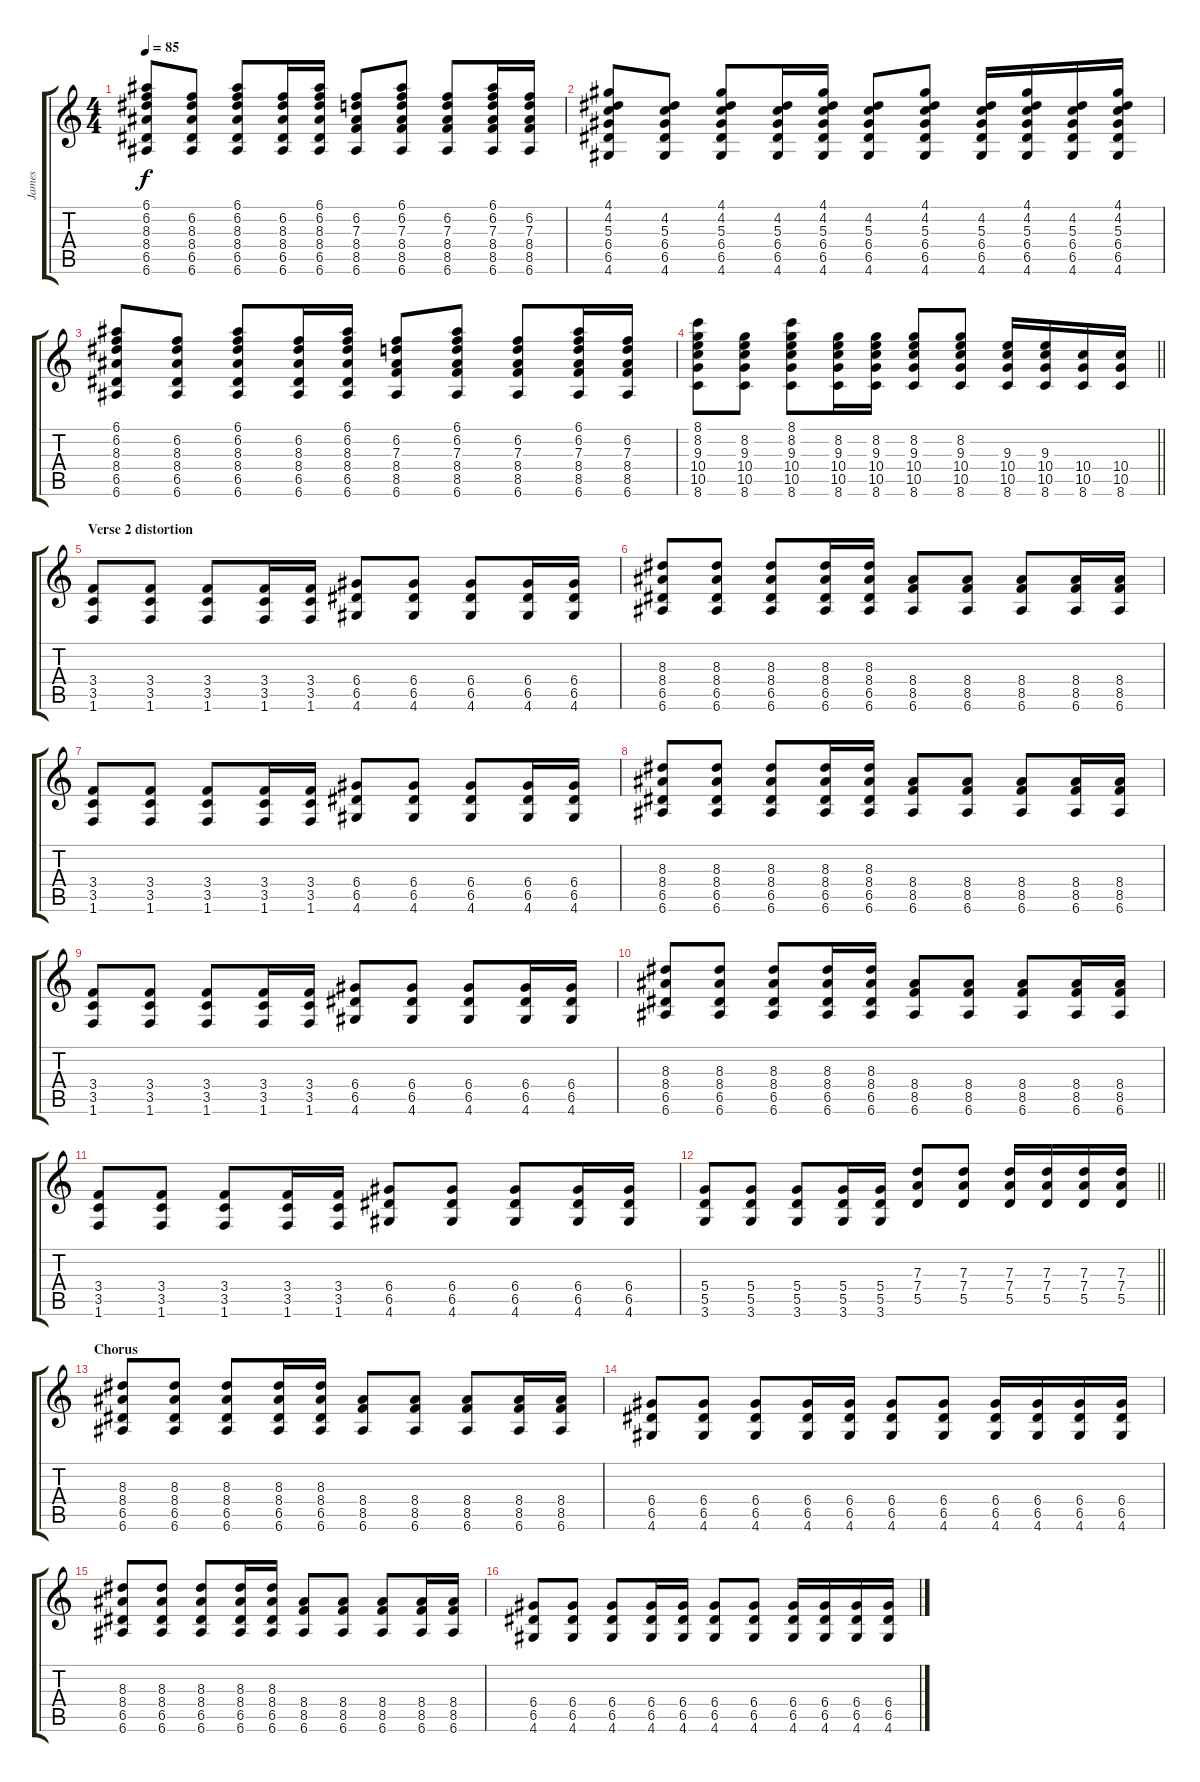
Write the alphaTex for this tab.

\track ("James" "James") {instrument overdrivenguitar}
\staff {score tabs}
\tuning (E4 B3 G3 D3 A2 E2) {hide}
\ts (4 4)
\tempo 85
\clef g2
\ks c
(6.1 6.2 8.3 8.4 6.5 6.6).8{dy f} (6.2 8.3 8.4 6.5 6.6).8 (6.1 6.2 8.3 8.4 6.5 6.6).8 (6.2 8.3 8.4 6.5 6.6).16 (6.1 6.2 8.3 8.4 6.5 6.6).16 (6.2 7.3 8.4 8.5 6.6).8 (6.1 6.2 7.3 8.4 8.5 6.6).8 (6.2 7.3 8.4 8.5 6.6).8 (6.1 6.2 7.3 8.4 8.5 6.6).16 (6.2 7.3 8.4 8.5 6.6).16 |
(4.1 4.2 5.3 6.4 6.5 4.6).8 (4.2 5.3 6.4 6.5 4.6).8 (4.1 4.2 5.3 6.4 6.5 4.6).8 (4.2 5.3 6.4 6.5 4.6).16 (4.1 4.2 5.3 6.4 6.5 4.6).16 (4.2 5.3 6.4 6.5 4.6).8 (4.1 4.2 5.3 6.4 6.5 4.6).8 (4.2 5.3 6.4 6.5 4.6).16 (4.1 4.2 5.3 6.4 6.5 4.6).16 (4.2 5.3 6.4 6.5 4.6).16 (4.1 4.2 5.3 6.4 6.5 4.6).16 |
(6.1 6.2 8.3 8.4 6.5 6.6).8 (6.2 8.3 8.4 6.5 6.6).8 (6.1 6.2 8.3 8.4 6.5 6.6).8 (6.2 8.3 8.4 6.5 6.6).16 (6.1 6.2 8.3 8.4 6.5 6.6).16 (6.2 7.3 8.4 8.5 6.6).8 (6.1 6.2 7.3 8.4 8.5 6.6).8 (6.2 7.3 8.4 8.5 6.6).8 (6.1 6.2 7.3 8.4 8.5 6.6).16 (6.2 7.3 8.4 8.5 6.6).16 |
\barLineRight lightlight
(8.1 8.2 9.3 10.4 10.5 8.6).8 (8.2 9.3 10.4 10.5 8.6).8 (8.1 8.2 9.3 10.4 10.5 8.6).8 (8.2 9.3 10.4 10.5 8.6).16 (8.2 9.3 10.4 10.5 8.6).16 (8.2 9.3 10.4 10.5 8.6).8 (8.2 9.3 10.4 10.5 8.6).8 (9.3 10.4 10.5 8.6).16 (9.3 10.4 10.5 8.6).16 (10.4 10.5 8.6).16 (10.4 10.5 8.6).16 |
\section ("" "Verse 2 distortion")
(3.4 3.5 1.6).8{volume 14 instrument overdrivenguitar} (3.4 3.5 1.6).8 (3.4 3.5 1.6).8 (3.4 3.5 1.6).16 (3.4 3.5 1.6).16 (6.4 6.5 4.6).8 (6.4 6.5 4.6).8 (6.4 6.5 4.6).8 (6.4 6.5 4.6).16 (6.4 6.5 4.6).16 |
(8.3 8.4 6.5 6.6).8 (8.3 8.4 6.5 6.6).8 (8.3 8.4 6.5 6.6).8 (8.3 8.4 6.5 6.6).16 (8.3 8.4 6.5 6.6).16 (8.4 8.5 6.6).8 (8.4 8.5 6.6).8 (8.4 8.5 6.6).8 (8.4 8.5 6.6).16 (8.4 8.5 6.6).16 |
(3.4 3.5 1.6).8 (3.4 3.5 1.6).8 (3.4 3.5 1.6).8 (3.4 3.5 1.6).16 (3.4 3.5 1.6).16 (6.4 6.5 4.6).8 (6.4 6.5 4.6).8 (6.4 6.5 4.6).8 (6.4 6.5 4.6).16 (6.4 6.5 4.6).16 |
(8.3 8.4 6.5 6.6).8 (8.3 8.4 6.5 6.6).8 (8.3 8.4 6.5 6.6).8 (8.3 8.4 6.5 6.6).16 (8.3 8.4 6.5 6.6).16 (8.4 8.5 6.6).8 (8.4 8.5 6.6).8 (8.4 8.5 6.6).8 (8.4 8.5 6.6).16 (8.4 8.5 6.6).16 |
(3.4 3.5 1.6).8 (3.4 3.5 1.6).8 (3.4 3.5 1.6).8 (3.4 3.5 1.6).16 (3.4 3.5 1.6).16 (6.4 6.5 4.6).8 (6.4 6.5 4.6).8 (6.4 6.5 4.6).8 (6.4 6.5 4.6).16 (6.4 6.5 4.6).16 |
(8.3 8.4 6.5 6.6).8 (8.3 8.4 6.5 6.6).8 (8.3 8.4 6.5 6.6).8 (8.3 8.4 6.5 6.6).16 (8.3 8.4 6.5 6.6).16 (8.4 8.5 6.6).8 (8.4 8.5 6.6).8 (8.4 8.5 6.6).8 (8.4 8.5 6.6).16 (8.4 8.5 6.6).16 |
(3.4 3.5 1.6).8 (3.4 3.5 1.6).8 (3.4 3.5 1.6).8 (3.4 3.5 1.6).16 (3.4 3.5 1.6).16 (6.4 6.5 4.6).8 (6.4 6.5 4.6).8 (6.4 6.5 4.6).8 (6.4 6.5 4.6).16 (6.4 6.5 4.6).16 |
\barLineRight lightlight
(5.4 5.5 3.6).8 (5.4 5.5 3.6).8 (5.4 5.5 3.6).8 (5.4 5.5 3.6).16 (5.4 5.5 3.6).16 (7.3 7.4 5.5).8 (7.3 7.4 5.5).8 (7.3 7.4 5.5).16 (7.3 7.4 5.5).16 (7.3 7.4 5.5).16 (7.3 7.4 5.5).16 |
\section ("" "Chorus")
(8.3 8.4 6.5 6.6).8 (8.3 8.4 6.5 6.6).8 (8.3 8.4 6.5 6.6).8 (8.3 8.4 6.5 6.6).16 (8.3 8.4 6.5 6.6).16 (8.4 8.5 6.6).8 (8.4 8.5 6.6).8 (8.4 8.5 6.6).8 (8.4 8.5 6.6).16 (8.4 8.5 6.6).16 |
(6.4 6.5 4.6).8 (6.4 6.5 4.6).8 (6.4 6.5 4.6).8 (6.4 6.5 4.6).16 (6.4 6.5 4.6).16 (6.4 6.5 4.6).8 (6.4 6.5 4.6).8 (6.4 6.5 4.6).16 (6.4 6.5 4.6).16 (6.4 6.5 4.6).16 (6.4 6.5 4.6).16 |
(8.3 8.4 6.5 6.6).8 (8.3 8.4 6.5 6.6).8 (8.3 8.4 6.5 6.6).8 (8.3 8.4 6.5 6.6).16 (8.3 8.4 6.5 6.6).16 (8.4 8.5 6.6).8 (8.4 8.5 6.6).8 (8.4 8.5 6.6).8 (8.4 8.5 6.6).16 (8.4 8.5 6.6).16 |
(6.4 6.5 4.6).8 (6.4 6.5 4.6).8 (6.4 6.5 4.6).8 (6.4 6.5 4.6).16 (6.4 6.5 4.6).16 (6.4 6.5 4.6).8 (6.4 6.5 4.6).8 (6.4 6.5 4.6).16 (6.4 6.5 4.6).16 (6.4 6.5 4.6).16 (6.4 6.5 4.6).16
